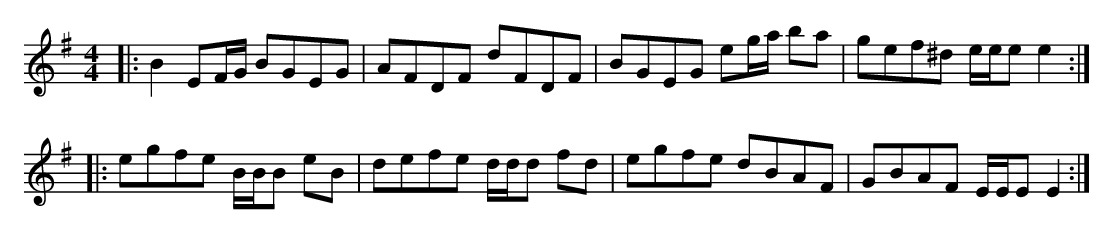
X:1
M:4/4
K:Emin
|:B2 EF/G/ BGEG|AFDF dFDF|BGEG eg/a/ ba|gef^d e/e/e e2:|
|:egfe B/B/B eB|defe d/d/d fd|egfe dBAF|GBAF E/E/E E2:|
